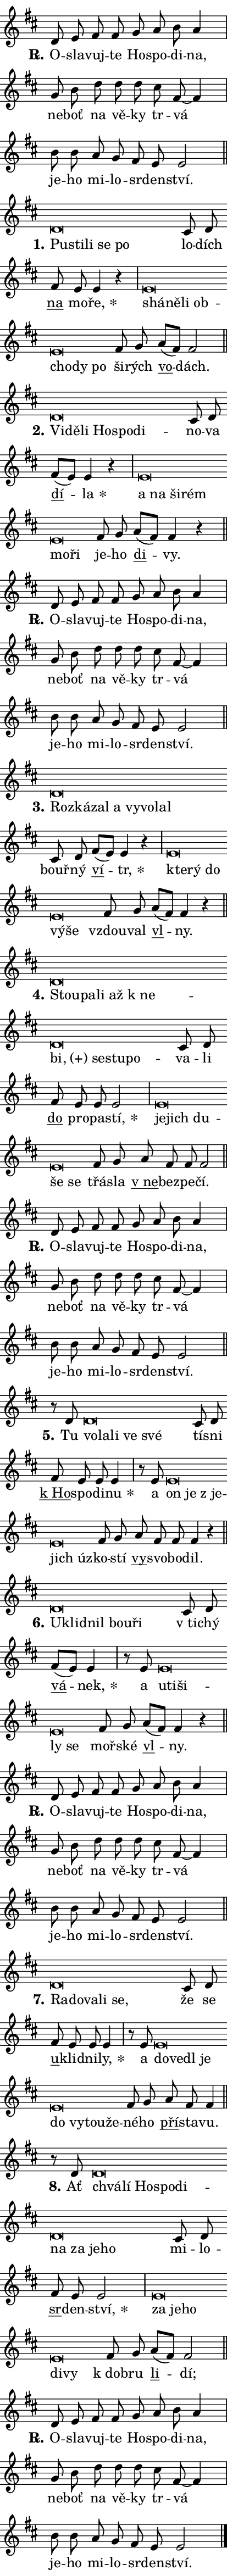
\version "2.24.0"
\header { tagline = "" }
\paper {
  indent = 0\cm
  top-margin = 0\cm
  right-margin = 0\cm
  bottom-margin = 0\cm
  left-margin = 0\cm
  paper-width = 7\cm
  page-breaking = #ly:one-page-breaking
  system-system-spacing.basic-distance = #11
  score-system-spacing.basic-distance = #11
  ragged-last = ##f
}


%% Author: Thomas Morley
%% https://lists.gnu.org/archive/html/lilypond-user/2020-05/msg00002.html
#(define (line-position grob)
"Returns position of @var[grob} in current system:
   @code{'start}, if at first time-step
   @code{'end}, if at last time-step
   @code{'middle} otherwise
"
  (let* ((col (ly:item-get-column grob))
         (ln (ly:grob-object col 'left-neighbor))
         (rn (ly:grob-object col 'right-neighbor))
         (col-to-check-left (if (ly:grob? ln) ln col))
         (col-to-check-right (if (ly:grob? rn) rn col))
         (break-dir-left
           (and
             (ly:grob-property col-to-check-left 'non-musical #f)
             (ly:item-break-dir col-to-check-left)))
         (break-dir-right
           (and
             (ly:grob-property col-to-check-right 'non-musical #f)
             (ly:item-break-dir col-to-check-right))))
        (cond ((eqv? 1 break-dir-left) 'start)
              ((eqv? -1 break-dir-right) 'end)
              (else 'middle))))

#(define (tranparent-at-line-position vctor)
  (lambda (grob)
  "Relying on @code{line-position} select the relevant enry from @var{vctor}.
Used to determine transparency,"
    (case (line-position grob)
      ((end) (not (vector-ref vctor 0)))
      ((middle) (not (vector-ref vctor 1)))
      ((start) (not (vector-ref vctor 2))))))

noteHeadBreakVisibility =
#(define-music-function (break-visibility)(vector?)
"Makes @code{NoteHead}s transparent relying on @var{break-visibility}"
#{
  \override NoteHead.transparent =
    #(tranparent-at-line-position break-visibility)
#})

#(define delete-ledgers-for-transparent-note-heads
  (lambda (grob)
    "Reads whether a @code{NoteHead} is transparent.
If so this @code{NoteHead} is removed from @code{'note-heads} from
@var{grob}, which is supposed to be @code{LedgerLineSpanner}.
As a result ledgers are not printed for this @code{NoteHead}"
    (let* ((nhds-array (ly:grob-object grob 'note-heads))
           (nhds-list
             (if (ly:grob-array? nhds-array)
                 (ly:grob-array->list nhds-array)
                 '()))
           ;; Relies on the transparent-property being done before
           ;; Staff.LedgerLineSpanner.after-line-breaking is executed.
           ;; This is fragile ...
           (to-keep
             (remove
               (lambda (nhd)
                 (ly:grob-property nhd 'transparent #f))
               nhds-list)))
      ;; TODO find a better method to iterate over grob-arrays, similiar
      ;; to filter/remove etc for lists
      ;; For now rebuilt from scratch
      (set! (ly:grob-object grob 'note-heads)  '())
      (for-each
        (lambda (nhd)
          (ly:pointer-group-interface::add-grob grob 'note-heads nhd))
        to-keep))))

hideNotes = {
  \noteHeadBreakVisibility #begin-of-line-visible
}
unHideNotes = {
  \noteHeadBreakVisibility #all-visible
}

% work-around for resetting accidentals
% https://lilypond.org/doc/v2.23/Documentation/notation/displaying-rhythms#unmetered-music
cadenzaMeasure = {
  \cadenzaOff
  \partial 1024 s1024
  \cadenzaOn
}

#(define-markup-command (accent layout props text) (markup?)
  "Underline accented syllable"
  (interpret-markup layout props
    #{\markup \override #'(offset . 4.3) \underline { #text }#}))

responsum = \markup \concat {
  "R" \hspace #-1.05 \path #0.1 #'((moveto 0 0.07) (lineto 0.9 0.8)) \hspace #0.05 "."
}

\layout {
    \context {
        \Staff
        \remove "Time_signature_engraver"
        \override LedgerLineSpanner.after-line-breaking = #delete-ledgers-for-transparent-note-heads
    }
    \context {
        \Voice {
            \override NoteHead.output-attributes = #'((class . "notehead"))
            \override Hairpin.height = #0.55
        }
    }
    \context {
        \Lyrics {
            \override StanzaNumber.output-attributes = #'((class . "stanzanumber"))
            \override LyricSpace.minimum-distance = #0.9
            \override LyricText.font-name = #"TeX Gyre Schola"
            \override LyricText.font-size = 1
            \override StanzaNumber.font-name = #"TeX Gyre Schola Bold"
            \override StanzaNumber.font-size = 1
        }
    }
}

% magnetic-lyrics.ily
%
%   written by
%     Jean Abou Samra <jean@abou-samra.fr>
%     Werner Lemberg <wl@gnu.org>
%
%   adapted by
%     Jiri Hon <jiri.hon@gmail.com>
%
% Version 2022-Apr-15

% https://www.mail-archive.com/lilypond-user@gnu.org/msg149350.html

#(define (Left_hyphen_pointer_engraver context)
   "Collect syllable-hyphen-syllable occurrences in lyrics and store
them in properties.  This engraver only looks to the left.  For
example, if the lyrics input is @code{foo -- bar}, it does the
following.

@itemize @bullet
@item
Set the @code{text} property of the @code{LyricHyphen} grob between
@q{foo} and @q{bar} to @code{foo}.

@item
Set the @code{left-hyphen} property of the @code{LyricText} grob with
text @q{foo} to the @code{LyricHyphen} grob between @q{foo} and
@q{bar}.
@end itemize

Use this auxiliary engraver in combination with the
@code{lyric-@/text::@/apply-@/magnetic-@/offset!} hook."
   (let ((hyphen #f)
         (text #f))
     (make-engraver
      (acknowledgers
       ((lyric-syllable-interface engraver grob source-engraver)
        (set! text grob)))
      (end-acknowledgers
       ((lyric-hyphen-interface engraver grob source-engraver)
        ;(when (not (grob::has-interface grob 'lyric-space-interface))
          (set! hyphen grob)));)
      ((stop-translation-timestep engraver)
       (when (and text hyphen)
         (ly:grob-set-object! text 'left-hyphen hyphen))
       (set! text #f)
       (set! hyphen #f)))))

#(define (lyric-text::apply-magnetic-offset! grob)
   "If the space between two syllables is less than the value in
property @code{LyricText@/.details@/.squash-threshold}, move the right
syllable to the left so that it gets concatenated with the left
syllable.

Use this function as a hook for
@code{LyricText@/.after-@/line-@/breaking} if the
@code{Left_@/hyphen_@/pointer_@/engraver} is active."
   (let ((hyphen (ly:grob-object grob 'left-hyphen #f)))
     (when hyphen
       (let ((left-text (ly:spanner-bound hyphen LEFT)))
         (when (grob::has-interface left-text 'lyric-syllable-interface)
           (let* ((common (ly:grob-common-refpoint grob left-text X))
                  (this-x-ext (ly:grob-extent grob common X))
                  (left-x-ext
                   (begin
                     ;; Trigger magnetism for left-text.
                     (ly:grob-property left-text 'after-line-breaking)
                     (ly:grob-extent left-text common X)))
                  ;; `delta` is the gap width between two syllables.
                  (delta (- (interval-start this-x-ext)
                            (interval-end left-x-ext)))
                  (details (ly:grob-property grob 'details))
                  (threshold (assoc-get 'squash-threshold details 0.2)))
             (when (< delta threshold)
               (let* (;; We have to manipulate the input text so that
                      ;; ligatures crossing syllable boundaries are not
                      ;; disabled.  For languages based on the Latin
                      ;; script this is essentially a beautification.
                      ;; However, for non-Western scripts it can be a
                      ;; necessity.
                      (lt (ly:grob-property left-text 'text))
                      (rt (ly:grob-property grob 'text))
                      (is-space (grob::has-interface hyphen 'lyric-space-interface))
                      (space (if is-space " " ""))
                      (space-markup (grob-interpret-markup grob " "))
                      (space-size (interval-length (ly:stencil-extent space-markup X)))
                      (extra-delta (if is-space space-size 0))
                      ;; Append new syllable.
                      (ltrt-space (if (and (string? lt) (string? rt))
                                (string-append lt space rt)
                                (make-concat-markup (list lt space rt))))
                      ;; Right-align `ltrt` to the right side.
                      (ltrt-space-markup (grob-interpret-markup
                               grob
                               (make-translate-markup
                                (cons (interval-length this-x-ext) 0)
                                (make-right-align-markup ltrt-space)))))
                 (begin
                   ;; Don't print `left-text`.
                   (ly:grob-set-property! left-text 'stencil #f)
                   ;; Set text and stencil (which holds all collected
                   ;; syllables so far) and shift it to the left.
                   (ly:grob-set-property! grob 'text ltrt-space)
                   (ly:grob-set-property! grob 'stencil ltrt-space-markup)
                   (ly:grob-translate-axis! grob (- (- delta extra-delta)) X))))))))))


#(define (lyric-hyphen::displace-bounds-first grob)
   ;; Make very sure this callback isn't triggered too early.
   (let ((left (ly:spanner-bound grob LEFT))
         (right (ly:spanner-bound grob RIGHT)))
     (ly:grob-property left 'after-line-breaking)
     (ly:grob-property right 'after-line-breaking)
     (ly:lyric-hyphen::print grob)))

squashThreshold = #0.4

\layout {
  \context {
    \Lyrics
    \consists #Left_hyphen_pointer_engraver
    \override LyricText.after-line-breaking =
      #lyric-text::apply-magnetic-offset!
    \override LyricHyphen.stencil = #lyric-hyphen::displace-bounds-first
    \override LyricText.details.squash-threshold = \squashThreshold
    \override LyricHyphen.minimum-distance = 0
    \override LyricHyphen.minimum-length = \squashThreshold
  }
}

squash = \override LyricText.details.squash-threshold = 9999
unSquash = \override LyricText.details.squash-threshold = \squashThreshold

left = \override LyricText.self-alignment-X = #LEFT
unLeft = \revert LyricText.self-alignment-X

starOffset = #(lambda (grob) 
                (let ((x_offset (ly:self-alignment-interface::aligned-on-x-parent grob)))
                  (if (= x_offset 0) 0 (+ x_offset 1.2))))

star = #(define-music-function (syllable)(string?)
"Append star separator at the end of a syllable"
#{
  \once \override LyricText.X-offset = #starOffset
  \lyricmode { \markup {
    #syllable
    \override #'((font-name . "TeX Gyre Schola Bold")) \hspace #0.2 \lower #0.65 \larger "*"
  } }
#})

starAccent = #(define-music-function (syllable)(string?)
"Append star separator at the end of a syllable and make accent"
#{
  \once \override LyricText.X-offset = #starOffset
  \lyricmode { \markup {
    \accent #syllable
    \override #'((font-name . "TeX Gyre Schola Bold")) \hspace #0.2 \lower #0.65 \larger "*"
  } }
#})

breath = #(define-music-function (syllable)(string?)
"Append breathing indicator at the end of a syllable"
#{
  \lyricmode { \markup { #syllable "+" } }
#})

optionalBreath = #(define-music-function (syllable)(string?)
"Append optional breathing indicator at the end of a syllable"
#{
  \lyricmode { \markup { #syllable "(+)" } }
#})


\score {
    <<
        \new Voice = "melody" { \cadenzaOn \key d \major \relative { d'8 e fis fis g a b a4 \cadenzaMeasure \bar "|" g8 b d d d \bar "" cis fis,~ fis4 \cadenzaMeasure \bar "|" b8 b a g fis e e2 \cadenzaMeasure \bar "||" \break } }
        \new Lyrics \lyricsto "melody" { \lyricmode { \set stanza = \responsum
O -- sla -- vuj -- te Ho -- spo -- di -- na, ne -- boť na vě -- ky tr -- vá je -- ho mi -- lo -- sr -- den -- ství. } }
    >>
    \layout {}
}

\score {
    <<
        \new Voice = "melody" { \cadenzaOn \key d \major \relative { d'\breve*1/16 \hideNotes \breve*1/16 \bar "" \breve*1/16 \bar "" \breve*1/16 \breve*1/16 \bar "" \unHideNotes cis8 d \bar "" fis e e4 r \cadenzaMeasure \bar "|" e\breve*1/16 \hideNotes \breve*1/16 \bar "" \breve*1/16 \bar "" \breve*1/16 \bar "" \breve*1/16 \bar "" \breve*1/16 \breve*1/16 \bar "" \unHideNotes fis8 g \bar "" a[( fis)] fis2 \cadenzaMeasure \bar "||" \break } }
        \new Lyrics \lyricsto "melody" { \lyricmode { \set stanza = "1."
\left Pu -- \squash sti -- li se po \unLeft \unSquash lo -- dích \markup \accent na mo -- \star ře, \left shá -- \squash ně -- li ob -- cho -- dy po \unLeft \unSquash ši -- rých \markup \accent vo -- dách. } }
    >>
    \layout {}
}

\score {
    <<
        \new Voice = "melody" { \cadenzaOn \key d \major \relative { d'\breve*1/16 \hideNotes \breve*1/16 \bar "" \breve*1/16 \bar "" \breve*1/16 \bar "" \breve*1/16 \breve*1/16 \bar "" \unHideNotes cis8 d \bar "" fis[( e)] e4 r \cadenzaMeasure \bar "|" e\breve*1/16 \hideNotes \breve*1/16 \bar "" \breve*1/16 \bar "" \breve*1/16 \bar "" \breve*1/16 \breve*1/16 \bar "" \unHideNotes fis8 g \bar "" a[( fis)] fis4 r \cadenzaMeasure \bar "||" \break } }
        \new Lyrics \lyricsto "melody" { \lyricmode { \set stanza = "2."
\left Vi -- \squash dě -- li Ho -- spo -- di -- \unLeft \unSquash no -- va \markup \accent dí -- \star la \left a \squash na ši -- rém mo -- ři \unLeft \unSquash je -- ho \markup \accent di -- vy. } }
    >>
    \layout {}
}

\score {
    <<
        \new Voice = "melody" { \cadenzaOn \key d \major \relative { d'8 e fis fis g a b a4 \cadenzaMeasure \bar "|" g8 b d d d \bar "" cis fis,~ fis4 \cadenzaMeasure \bar "|" b8 b a g fis e e2 \cadenzaMeasure \bar "||" \break } }
        \new Lyrics \lyricsto "melody" { \lyricmode { \set stanza = \responsum
O -- sla -- vuj -- te Ho -- spo -- di -- na, ne -- boť na vě -- ky tr -- vá je -- ho mi -- lo -- sr -- den -- ství. } }
    >>
    \layout {}
}

\score {
    <<
        \new Voice = "melody" { \cadenzaOn \key d \major \relative { d'\breve*1/16 \hideNotes \breve*1/16 \bar "" \breve*1/16 \bar "" \breve*1/16 \bar "" \breve*1/16 \bar "" \breve*1/16 \breve*1/16 \bar "" \unHideNotes cis8 d \bar "" fis[( e)] e4 r \cadenzaMeasure \bar "|" e\breve*1/16 \hideNotes \breve*1/16 \bar "" \breve*1/16 \bar "" \breve*1/16 \breve*1/16 \bar "" \unHideNotes fis8 g \bar "" a[( fis)] fis4 r \cadenzaMeasure \bar "||" \break } }
        \new Lyrics \lyricsto "melody" { \lyricmode { \set stanza = "3."
\left Roz -- \squash ká -- zal a vy -- vo -- lal \unLeft \unSquash bouř -- ný \markup \accent ví -- \star tr, \left kte -- \squash rý do vý -- še \unLeft \unSquash vzdou -- val \markup \accent vl -- ny. } }
    >>
    \layout {}
}

\score {
    <<
        \new Voice = "melody" { \cadenzaOn \key d \major \relative { d'\breve*1/16 \hideNotes \breve*1/16 \bar "" \breve*1/16 \bar "" \breve*1/16 \bar "" \breve*1/16 \bar "" \breve*1/16 \bar "" \breve*1/16 \bar "" \breve*1/16 \breve*1/16 \bar "" \unHideNotes cis8 d \bar "" fis e e e2 \cadenzaMeasure \bar "|" e\breve*1/16 \hideNotes \breve*1/16 \bar "" \breve*1/16 \bar "" \breve*1/16 \breve*1/16 \bar "" \unHideNotes fis8 g \bar "" a fis fis fis2 \cadenzaMeasure \bar "||" \break } }
        \new Lyrics \lyricsto "melody" { \lyricmode { \set stanza = "4."
\left Stou -- \squash pa -- li až "k ne" -- \optionalBreath bi, se -- stu -- po -- \unLeft \unSquash va -- li \markup \accent do pro -- pa -- \star stí, \left je -- \squash jich du -- še se \unLeft \unSquash třá -- sla \markup \accent "v ne" -- bez -- pe -- čí. } }
    >>
    \layout {}
}

\score {
    <<
        \new Voice = "melody" { \cadenzaOn \key d \major \relative { d'8 e fis fis g a b a4 \cadenzaMeasure \bar "|" g8 b d d d \bar "" cis fis,~ fis4 \cadenzaMeasure \bar "|" b8 b a g fis e e2 \cadenzaMeasure \bar "||" \break } }
        \new Lyrics \lyricsto "melody" { \lyricmode { \set stanza = \responsum
O -- sla -- vuj -- te Ho -- spo -- di -- na, ne -- boť na vě -- ky tr -- vá je -- ho mi -- lo -- sr -- den -- ství. } }
    >>
    \layout {}
}

\score {
    <<
        \new Voice = "melody" { \cadenzaOn \key d \major \relative { r8 d'8 d\breve*1/16 \hideNotes \breve*1/16 \bar "" \breve*1/16 \bar "" \breve*1/16 \breve*1/16 \bar "" \unHideNotes cis8 d \bar "" fis e e e4 \cadenzaMeasure \bar "|" r8 e e\breve*1/16 \hideNotes \breve*1/16 \bar "" \breve*1/16 \bar "" \breve*1/16 \breve*1/16 \bar "" \unHideNotes fis8 g \bar "" a fis fis fis4 r \cadenzaMeasure \bar "||" \break } }
        \new Lyrics \lyricsto "melody" { \lyricmode { \set stanza = "5."
Tu \left vo -- \squash la -- li ve své \unLeft \unSquash tí -- sni \markup \accent "k Ho" -- spo -- di -- \star nu a \left on \squash je "z je" -- jich úz -- \unLeft \unSquash ko -- stí \markup \accent vy -- svo -- bo -- dil. } }
    >>
    \layout {}
}

\score {
    <<
        \new Voice = "melody" { \cadenzaOn \key d \major \relative { d'\breve*1/16 \hideNotes \breve*1/16 \bar "" \breve*1/16 \bar "" \breve*1/16 \breve*1/16 \bar "" \unHideNotes cis8 d \bar "" fis[( e)] e4 \cadenzaMeasure \bar "|" r8 e8 e\breve*1/16 \hideNotes \breve*1/16 \bar "" \breve*1/16 \bar "" \breve*1/16 \breve*1/16 \bar "" \unHideNotes fis8 g \bar "" a[( fis)] fis4 r \cadenzaMeasure \bar "||" \break } }
        \new Lyrics \lyricsto "melody" { \lyricmode { \set stanza = "6."
\left U -- \squash klid -- nil bou -- ři \unLeft \unSquash "v ti" -- chý \markup \accent vá -- \star nek, a \left u -- \squash ti -- ši -- ly se \unLeft \unSquash moř -- ské \markup \accent vl -- ny. } }
    >>
    \layout {}
}

\score {
    <<
        \new Voice = "melody" { \cadenzaOn \key d \major \relative { d'8 e fis fis g a b a4 \cadenzaMeasure \bar "|" g8 b d d d \bar "" cis fis,~ fis4 \cadenzaMeasure \bar "|" b8 b a g fis e e2 \cadenzaMeasure \bar "||" \break } }
        \new Lyrics \lyricsto "melody" { \lyricmode { \set stanza = \responsum
O -- sla -- vuj -- te Ho -- spo -- di -- na, ne -- boť na vě -- ky tr -- vá je -- ho mi -- lo -- sr -- den -- ství. } }
    >>
    \layout {}
}

\score {
    <<
        \new Voice = "melody" { \cadenzaOn \key d \major \relative { d'\breve*1/16 \hideNotes \breve*1/16 \bar "" \breve*1/16 \bar "" \breve*1/16 \breve*1/16 \bar "" \unHideNotes cis8 d \bar "" fis e e e4 \cadenzaMeasure \bar "|" r8 e8 e\breve*1/16 \hideNotes \breve*1/16 \bar "" \breve*1/16 \bar "" \breve*1/16 \bar "" \breve*1/16 \bar "" \breve*1/16 \bar "" \breve*1/16 \breve*1/16 \bar "" \unHideNotes fis8 g \bar "" a fis fis4 \cadenzaMeasure \bar "||" \break } }
        \new Lyrics \lyricsto "melody" { \lyricmode { \set stanza = "7."
\left Ra -- \squash do -- va -- li se, \unLeft \unSquash že se \markup \accent u -- klid -- ni -- \star ly, a \left do -- \squash ve -- dl je do vy -- tou -- že -- \unLeft \unSquash né -- ho \markup \accent pří -- sta -- vu. } }
    >>
    \layout {}
}

\score {
    <<
        \new Voice = "melody" { \cadenzaOn \key d \major \relative { r8 d'8 d\breve*1/16 \hideNotes \breve*1/16 \bar "" \breve*1/16 \bar "" \breve*1/16 \bar "" \breve*1/16 \bar "" \breve*1/16 \bar "" \breve*1/16 \bar "" \breve*1/16 \breve*1/16 \bar "" \unHideNotes cis8 d \bar "" fis e e2 \cadenzaMeasure \bar "|" e\breve*1/16 \hideNotes \breve*1/16 \bar "" \breve*1/16 \bar "" \breve*1/16 \breve*1/16 \bar "" \unHideNotes fis8 g \bar "" a[( fis)] fis2 \cadenzaMeasure \bar "||" \break } }
        \new Lyrics \lyricsto "melody" { \lyricmode { \set stanza = "8."
Ať \left chvá -- \squash lí Ho -- spo -- di -- na za je -- ho \unLeft \unSquash mi -- lo -- \markup \accent sr -- den -- \star ství, \left za \squash je -- ho di -- vy \unLeft \unSquash "k dob" -- ru \markup \accent li -- dí; } }
    >>
    \layout {}
}

\score {
    <<
        \new Voice = "melody" { \cadenzaOn \key d \major \relative { d'8 e fis fis g a b a4 \cadenzaMeasure \bar "|" g8 b d d d \bar "" cis fis,~ fis4 \cadenzaMeasure \bar "|" b8 b a g fis e e2 \cadenzaMeasure \bar "||" \break } \bar "|." }
        \new Lyrics \lyricsto "melody" { \lyricmode { \set stanza = \responsum
O -- sla -- vuj -- te Ho -- spo -- di -- na, ne -- boť na vě -- ky tr -- vá je -- ho mi -- lo -- sr -- den -- ství. } }
    >>
    \layout {}
}
